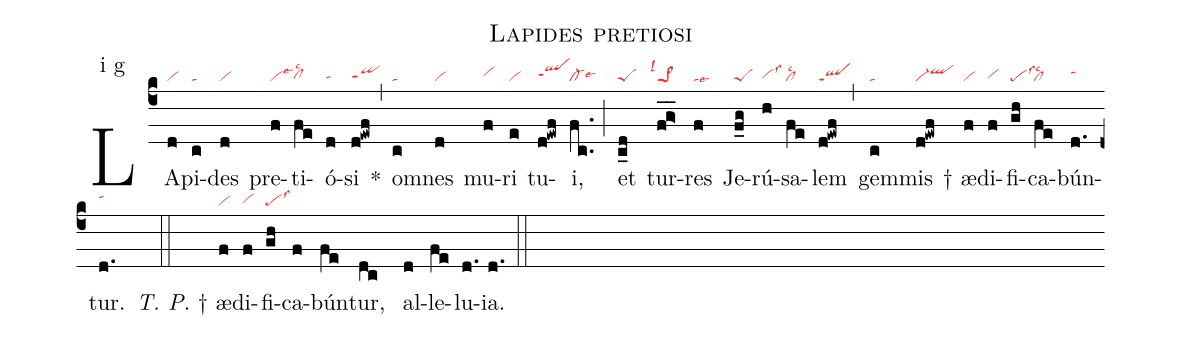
name: Lapides pretiosi;
annotation: i g;
mode: 1;
nabc-lines: 1;
%%
(c4)
LA(d|vi)pi(c|ta)des(d|vi)
pre(f|vilse3)ti(fe|clhglsc2)ó(d|tahg)si(d!ewf|qihgppt1) *(,)
o(c|ta)mnes(d|vi) mu(f|vihh)ri(e|vi) tu(d!ewf|qlhhppt1)i,(fc..|cl-lse6) (;)
et(c_d|peS) tur(fg>__|``pe>1lsl1)res(f|talse6) Je(f_g|peS)rú(h|vihglss3)sa(fe|cllsc2)lem(d!ewf|qlppt1) (,)
gem(c|ta)mis(d!ewf|vi-qlhi) † æ(f|vi)di(f|vihg)fi(gh|pelss3)ca(fe|cllsc2)bún(d.|tahi)tur.(d.|tahi) (::)
<i>T. P.</i> †  æ(f|vi)di(f|vihg)fi(gh|pelss3)ca(f)bún(fe)tur, (dc) al(d)le(fe)lu(d.)ia.(d.) (::)
